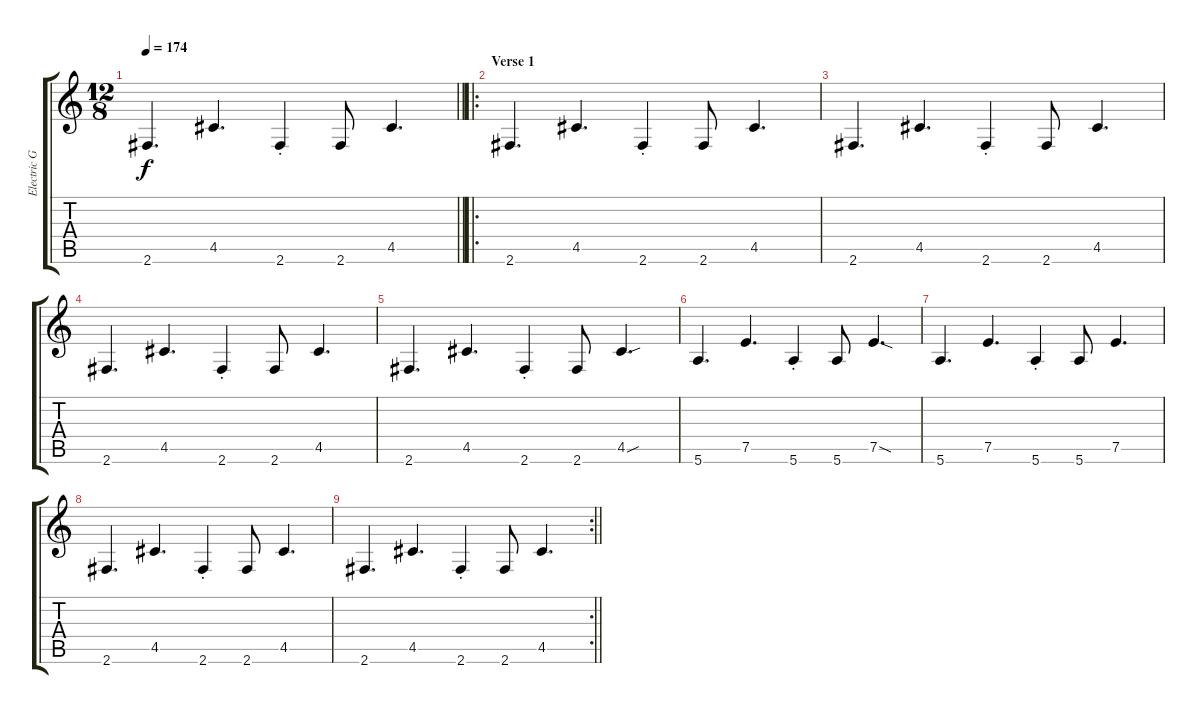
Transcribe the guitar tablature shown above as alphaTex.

\track ("Electric Guitar 1" "Electric G") {instrument electricguitarclean}
\staff {score tabs}
\tuning (E4 B3 G3 D3 A2 E2) {hide}
\ts (12 8)
\tempo 174
\clef g2
\barLineRight lightlight
\ks c
2.6.4{d dy f} 4.5.4{d} 2.6{st}.4 2.6.8 4.5.4{d} |
\ro
\section ("" "Verse 1")
2.6.4{d} 4.5.4{d} 2.6{st}.4 2.6.8 4.5.4{d} |
2.6.4{d} 4.5.4{d} 2.6{st}.4 2.6.8 4.5.4{d} |
2.6.4{d} 4.5.4{d} 2.6{st}.4 2.6.8 4.5.4{d} |
2.6.4{d} 4.5.4{d} 2.6{st}.4 2.6.8 4.5{sou}.4{d} |
5.6.4{d} 7.5.4{d} 5.6{st}.4 5.6.8 7.5{sod}.4{d} |
5.6.4{d} 7.5.4{d} 5.6{st}.4 5.6.8 7.5.4{d} |
2.6.4{d} 4.5.4{d} 2.6{st}.4 2.6.8 4.5.4{d} |
\rc 2
\barLineRight lightlight
2.6.4{d} 4.5.4{d} 2.6{st}.4 2.6.8 4.5.4{d}
